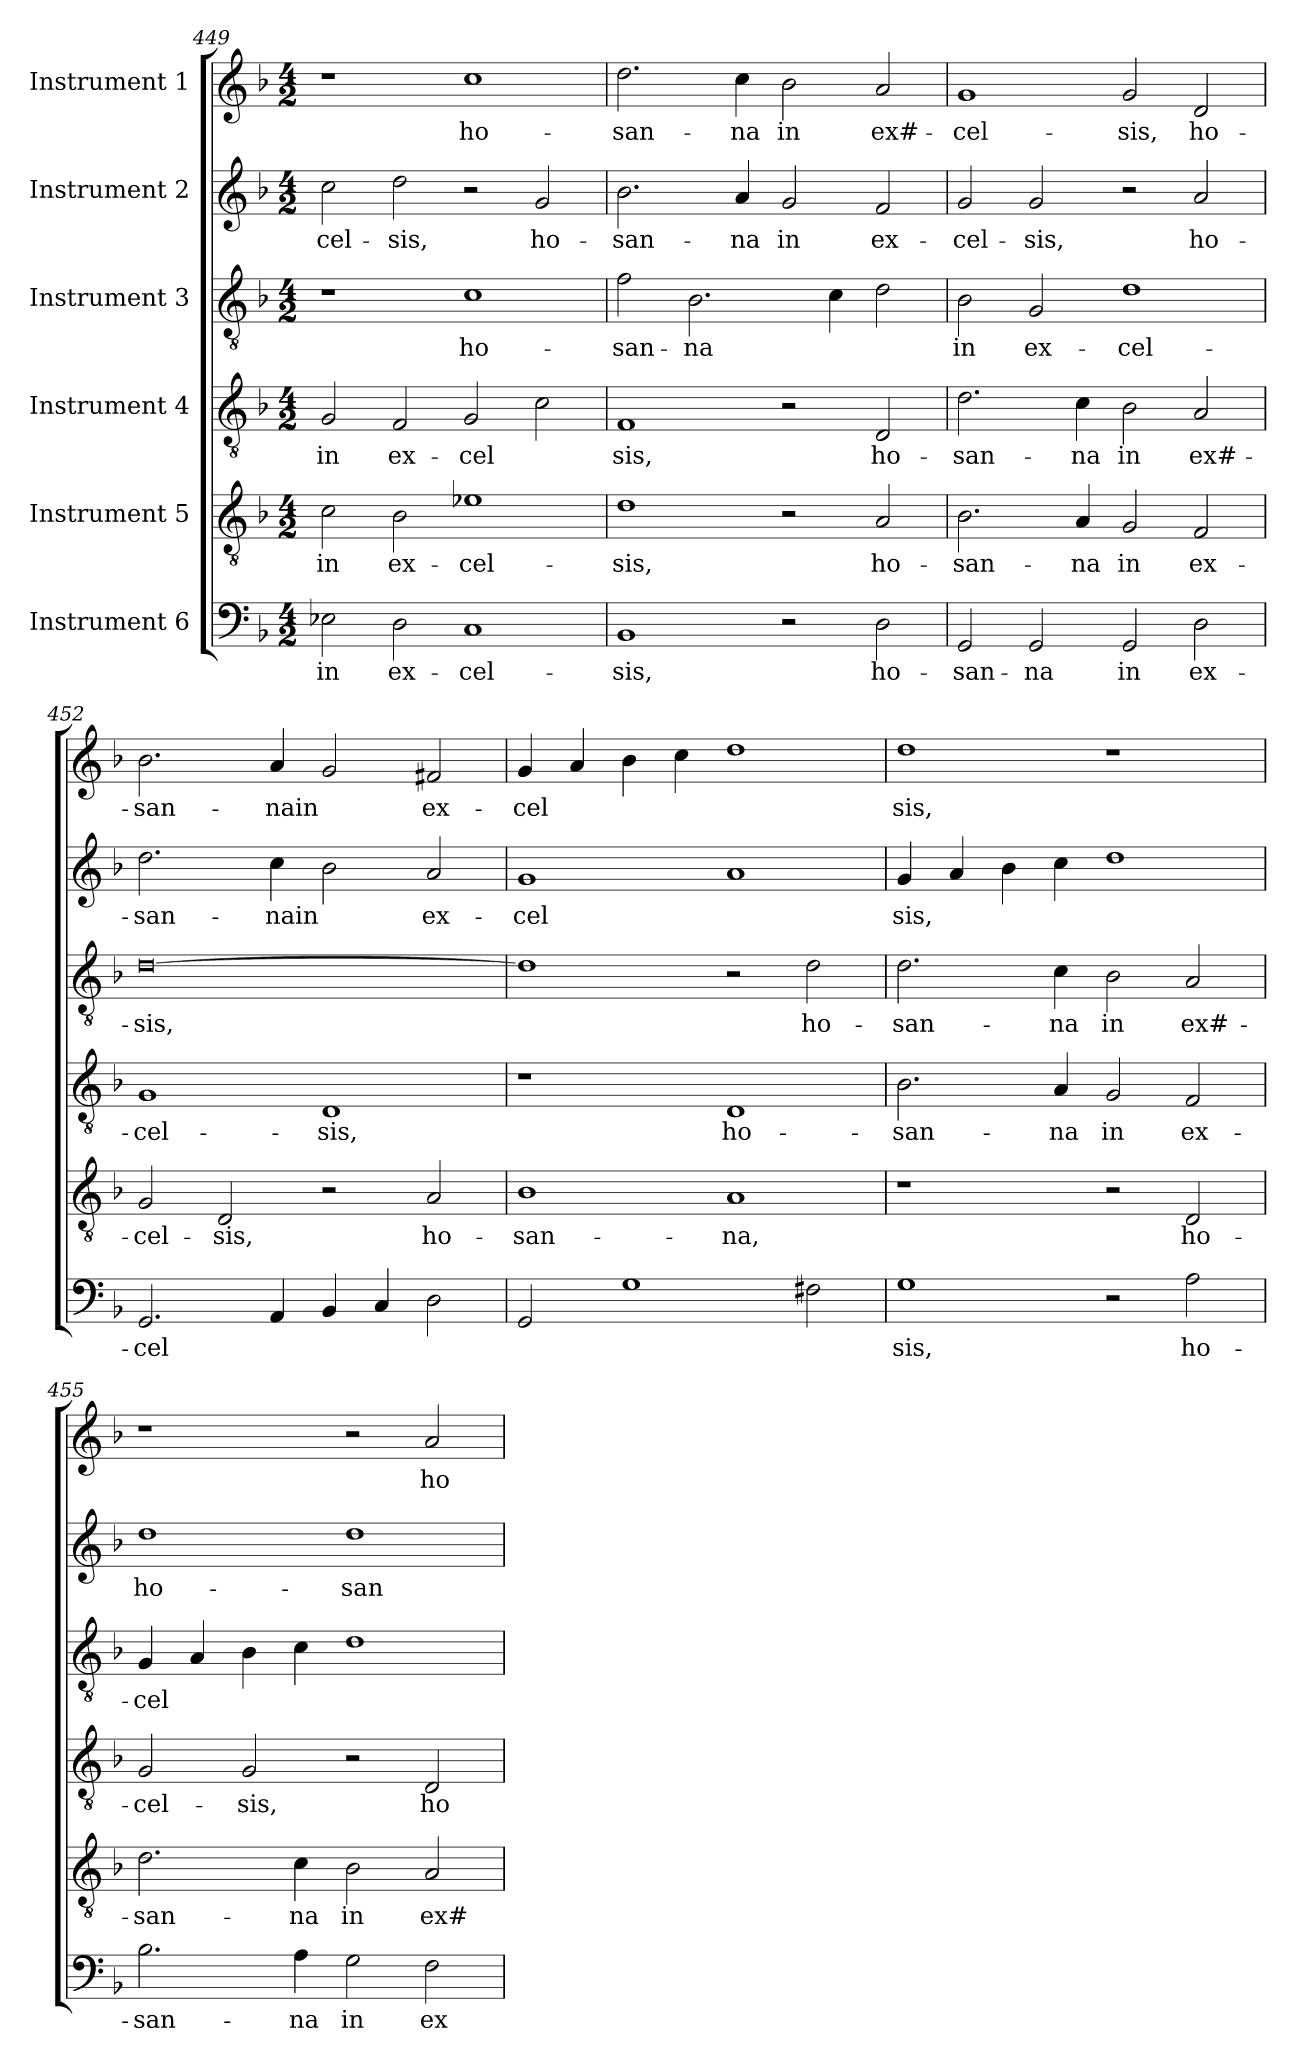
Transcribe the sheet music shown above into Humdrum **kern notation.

**kern	**text	**kern	**text	**kern	**text	**kern	**text	**kern	**text	**kern	**text
*part6	*part6	*part5	*part5	*part4	*part4	*part3	*part3	*part2	*part2	*part1	*part1
*staff6	*staff6	*staff5	*staff5	*staff4	*staff4	*staff3	*staff3	*staff2	*staff2	*staff1	*staff1
*I"Instrument 6	*	*I"Instrument 5	*	*I"Instrument 4	*	*I"Instrument 3	*	*I"Instrument 2	*	*I"Instrument 1	*
*clefF4	*	*clefGv2	*	*clefGv2	*	*clefGv2	*	*clefG2	*	*clefG2	*
*k[b-]	*	*k[b-]	*	*k[b-]	*	*k[b-]	*	*k[b-]	*	*k[b-]	*
*F:	*	*F:	*	*F:	*	*F:	*	*F:	*	*F:	*
*M4/2	*	*M4/2	*	*M4/2	*	*M4/2	*	*M4/2	*	*M4/2	*
=449	=449	=449	=449	=449	=449	=449	=449	=449	=449	=449	=449
!	!LO:LY:b:cj	!	!LO:LY:b:cj	!	!LO:LY:b:cj	!	!	!	!LO:LY:b:cj	!	!
2E-X\	in	2c\	in	2G/	in	1r	.	2cc\	-cel-	1r	.
!	!LO:LY:b:cj	!	!LO:LY:b:cj	!	!LO:LY:b:cj	!	!	!	!LO:LY:b:cj	!	!
2D\	ex-	2B-\	ex-	2F/	ex-	.	.	2dd\	-sis,	.	.
!	!LO:LY:b:cj	!	!LO:LY:b:cj	!	!LO:LY:b:cj	!	!LO:LY:b:cj	!	!	!	!LO:LY:b:cj
1C	-cel-	1e-X	-cel-	2G/	-cel-	1c	ho-	2r	.	1cc	ho-
!	!	!	!	!	!LO:LY:b:cj	!	!	!	!LO:LY:b:cj	!	!
.	.	.	.	2c\	--	.	.	2g/	ho-	.	.
=450	=450	=450	=450	=450	=450	=450	=450	=450	=450	=450	=450
!	!LO:LY:b:cj	!	!LO:LY:b:cj	!	!LO:LY:b:cj	!	!LO:LY:b:cj	!	!LO:LY:b:cj	!	!LO:LY:b:cj
1BB-	-sis,	1d	-sis,	1F	-sis,	2f\	-san-	2.b-\	-san-	2.dd\	-san-
!	!	!	!	!	!	!	!LO:LY:b:cj	!	!	!	!
.	.	.	.	.	.	2.B-\	-na	.	.	.	.
!	!	!	!	!	!	!	!	!	!LO:LY:b:cj	!	!LO:LY:b:cj
.	.	.	.	.	.	.	.	4a/	-na	4cc\	-na
!	!	!	!	!	!	!	!	!	!LO:LY:b:cj	!	!LO:LY:b:cj
2r	.	2r	.	2r	.	.	.	2g/	in	2b-\	in
!	!	!	!	!	!	!	!LO:LY:b:cj	!	!	!	!
.	.	.	.	.	.	4c\	.	.	.	.	.
!	!LO:LY:b:cj	!	!LO:LY:b:cj	!	!LO:LY:b:cj	!	!LO:LY:b:cj	!	!LO:LY:b:cj	!	!LO:LY:b:cj
2D\	ho-	2A/	ho-	2D/	ho-	2d\	.	2f/	ex-	2a/	ex#-
=451	=451	=451	=451	=451	=451	=451	=451	=451	=451	=451	=451
!	!LO:LY:b:cj	!	!LO:LY:b:cj	!	!LO:LY:b:cj	!	!LO:LY:b:cj	!	!LO:LY:b:cj	!	!LO:LY:b:cj
2GG/	-san-	2.B-\	-san-	2.d\	-san-	2B-\	in	2g/	-cel-	1g	-cel-
!	!LO:LY:b:cj	!	!	!	!	!	!LO:LY:b:cj	!	!LO:LY:b:cj	!	!
2GG/	-na	.	.	.	.	2G/	ex-	2g/	-sis,	.	.
!	!	!	!LO:LY:b:cj	!	!LO:LY:b:cj	!	!	!	!	!	!
.	.	4A/	-na	4c\	-na	.	.	.	.	.	.
!	!LO:LY:b:cj	!	!LO:LY:b:cj	!	!LO:LY:b:cj	!	!LO:LY:b:cj	!	!	!	!LO:LY:b:cj
2GG/	in	2G/	in	2B-\	in	1d	-cel-	2r	.	2g/	-sis,
!	!LO:LY:b:cj	!	!LO:LY:b:cj	!	!LO:LY:b:cj	!	!	!	!LO:LY:b:cj	!	!LO:LY:b:cj
2D\	ex-	2F/	ex-	2A/	ex#-	.	.	2a/	ho-	2d/	ho-
=452	=452	=452	=452	=452	=452	=452	=452	=452	=452	=452	=452
!	!LO:LY:b:cj	!	!LO:LY:b:cj	!	!LO:LY:b:cj	!	!LO:LY:b:cj	!	!LO:LY:b:cj	!	!LO:LY:b:cj
2.GG/	-cel-	2G/	-cel-	1G	-cel-	[>0d	-sis,	2.dd\	-san-	2.b-\	-san-
!	!	!	!LO:LY:b:cj	!	!	!	!	!	!	!	!
.	.	2D/	-sis,	.	.	.	.	.	.	.	.
!	!LO:LY:b:cj	!	!	!	!	!	!	!	!LO:LY:b:cj	!	!LO:LY:b:cj
4AA/	--	.	.	.	.	.	.	4cc\	-nain	4a/	-nain
!	!LO:LY:b:cj	!	!	!	!LO:LY:b:cj	!	!	!	!LO:LY:b:cj	!	!LO:LY:b:cj
4BB-/	--	2r	.	1D	-sis,	.	.	2b-\	.	2g/	.
!	!LO:LY:b:cj	!	!	!	!	!	!	!	!	!	!
4C/	--	.	.	.	.	.	.	.	.	.	.
!	!LO:LY:b:cj	!	!LO:LY:b:cj	!	!	!	!	!	!LO:LY:b:cj	!	!LO:LY:b:cj
2D\	--	2A/	ho-	.	.	.	.	2a/	ex-	2f#X/	ex-
=453	=453	=453	=453	=453	=453	=453	=453	=453	=453	=453	=453
!	!LO:LY:b:cj	!	!LO:LY:b:cj	!	!	!	!LO:LY:b:cj	!	!LO:LY:b:cj	!	!LO:LY:b:cj
2GG/	--	1B-	-san-	1r	.	1d]	.	1g	-cel-	4g/	-cel-
!	!	!	!	!	!	!	!	!	!	!	!LO:LY:b:cj
.	.	.	.	.	.	.	.	.	.	4a/	--
!	!LO:LY:b:cj	!	!	!	!	!	!	!	!	!	!LO:LY:b:cj
1G	--	.	.	.	.	.	.	.	.	4b-\	--
!	!	!	!	!	!	!	!	!	!	!	!LO:LY:b:cj
.	.	.	.	.	.	.	.	.	.	4cc\	--
!	!	!	!LO:LY:b:cj	!	!LO:LY:b:cj	!	!	!	!LO:LY:b:cj	!	!LO:LY:b:cj
.	.	1A	-na,	1D	ho-	2r	.	1a	--	1dd	--
!	!LO:LY:b:cj	!	!	!	!	!	!LO:LY:b:cj	!	!	!	!
2F#\	--	.	.	.	.	2d\	ho-	.	.	.	.
=454	=454	=454	=454	=454	=454	=454	=454	=454	=454	=454	=454
!	!LO:LY:b:cj	!	!	!	!LO:LY:b:cj	!	!LO:LY:b:cj	!	!LO:LY:b:cj	!	!LO:LY:b:cj
1G	-sis,	1r	.	2.B-\	-san-	2.d\	-san-	4g/	-sis,	1dd	-sis,
!	!	!	!	!	!	!	!	!	!LO:LY:b:cj	!	!
.	.	.	.	.	.	.	.	4a/	.	.	.
!	!	!	!	!	!	!	!	!	!LO:LY:b:cj	!	!
.	.	.	.	.	.	.	.	4b-\	.	.	.
!	!	!	!	!	!LO:LY:b:cj	!	!LO:LY:b:cj	!	!LO:LY:b:cj	!	!
.	.	.	.	4A/	-na	4c\	-na	4cc\	.	.	.
!	!	!	!	!	!LO:LY:b:cj	!	!LO:LY:b:cj	!	!LO:LY:b:cj	!	!
2r	.	2r	.	2G/	in	2B-\	in	1dd	.	1r	.
!	!LO:LY:b:cj	!	!LO:LY:b:cj	!	!LO:LY:b:cj	!	!LO:LY:b:cj	!	!	!	!
2A\	ho-	2D/	ho-	2F/	ex-	2A/	ex#-	.	.	.	.
!!LO:LB:g=z
=455	=455	=455	=455	=455	=455	=455	=455	=455	=455	=455	=455
!	!LO:LY:b:cj	!	!LO:LY:b:cj	!	!LO:LY:b:cj	!	!LO:LY:b:cj	!	!LO:LY:b:cj	!	!
2.B-\	-san-	2.d\	-san-	2G/	-cel-	4G/	-cel-	1dd	ho-	1r	.
!	!	!	!	!	!	!	!LO:LY:b:cj	!	!	!	!
.	.	.	.	.	.	4A/	--	.	.	.	.
!	!	!	!	!	!LO:LY:b:cj	!	!LO:LY:b:cj	!	!	!	!
.	.	.	.	2G/	-sis,	4B-\	--	.	.	.	.
!	!LO:LY:b:cj	!	!LO:LY:b:cj	!	!	!	!LO:LY:b:cj	!	!	!	!
4A\	-na	4c\	-na	.	.	4c\	--	.	.	.	.
!	!LO:LY:b:cj	!	!LO:LY:b:cj	!	!	!	!LO:LY:b:cj	!	!LO:LY:b:cj	!	!
2G\	in	2B-\	in	2r	.	1d	--	1dd	-san-	2r	.
!	!LO:LY:b:cj	!	!LO:LY:b:cj	!	!LO:LY:b:cj	!	!	!	!	!	!LO:LY:b:cj
2F\	ex-	2A/	ex#-	2D/	ho-	.	.	.	.	2a/	ho-
=	=	=	=	=	=	=	=	=	=	=	=
*-	*-	*-	*-	*-	*-	*-	*-	*-	*-	*-	*-
